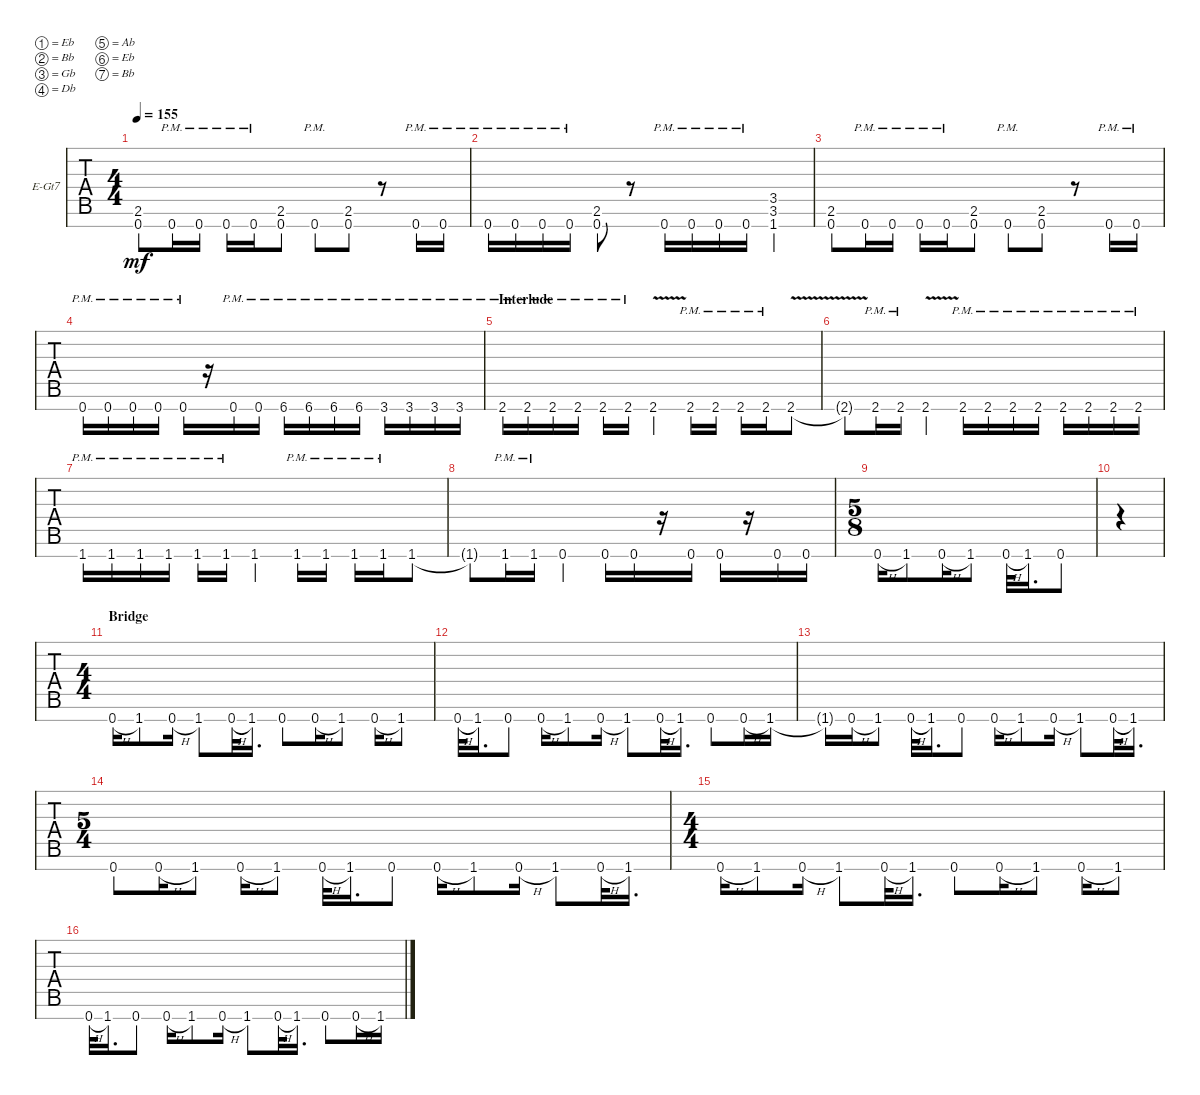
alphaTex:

\defaultSystemsLayout 4
\bracketExtendMode groupsimilarinstruments
\firstSystemTrackNameOrientation horizontal
\otherSystemsTrackNameOrientation horizontal
\track ("Travis Montgomery" "E-Gt7") {instrument distortionguitar}
\staff {tabs}
\tuning (Eb4 Bb3 Gb3 Db3 Ab2 Eb2 Bb1)
\ts (4 4)
\tempo 155
\clef g2
\ks c
(0.7 2.6).8{dy mf} 0.7{pm}.16 0.7{pm}.16 0.7{pm}.16 0.7{pm}.16 (0.7 2.6).8 0.7{pm}.8 (0.7 2.6).8 r.8 0.7{pm}.16 0.7{pm}.16 |
0.7{pm}.16 0.7{pm}.16 0.7{pm}.16 0.7{pm}.16 (0.7 2.6).8 r.8 0.7{pm}.16 0.7{pm}.16 0.7{pm}.16 0.7{pm}.16 (1.7 3.6 3.5).4 |
(0.7 2.6).8 0.7{pm}.16 0.7{pm}.16 0.7{pm}.16 0.7{pm}.16 (0.7 2.6).8 0.7{pm}.8 (0.7 2.6).8 r.8 0.7{pm}.16 0.7{pm}.16 |
0.7{pm}.16 0.7{pm}.16 0.7{pm}.16 0.7{pm}.16 0.7{pm}.16 r.16 0.7{pm}.16 0.7{pm}.16 6.7{pm}.16 6.7{pm}.16 6.7{pm}.16 6.7{pm}.16 3.7{pm}.16 3.7{pm}.16 3.7{pm}.16 3.7{pm}.16 |
\section ("" "Interlude")
2.7{pm}.16 2.7{pm}.16 2.7{pm}.16 2.7{pm}.16 2.7{pm}.16 2.7{pm}.16 2.7{v}.4 2.7{pm}.16 2.7{pm}.16 2.7{pm}.16 2.7{pm}.16 2.7{v}.8 |
2.7{v t}.8 2.7{pm}.16 2.7{pm}.16 2.7{v}.4 2.7{pm}.16 2.7{pm}.16 2.7{pm}.16 2.7{pm}.16 2.7{pm}.16 2.7{pm}.16 2.7{pm}.16 2.7{pm}.16 |
1.7{pm}.16 1.7{pm}.16 1.7{pm}.16 1.7{pm}.16 1.7{pm}.16 1.7{pm}.16 1.7.4 1.7{pm}.16 1.7{pm}.16 1.7{pm}.16 1.7{pm}.16 1.7.8 |
1.7{t}.8 1.7{pm}.16 1.7{pm}.16 0.7.4 0.7.16 0.7.16 r.16 0.7.16 0.7.16 r.16 0.7.16 0.7.16 |
\ts (5 8)
0.7{h}.16 1.7.8 0.7{h}.16 1.7.8 0.7{h}.32 1.7.16{d} 0.7.8 |
|
\ts (4 4)
\section ("" "Bridge")
0.7{h}.16 1.7.8 0.7{h}.16 1.7.8 0.7{h}.32 1.7.16{d} 0.7.8 0.7{h}.16 1.7.8 0.7{h}.16 1.7.8 |
0.7{h}.32 1.7.16{d} 0.7.8 0.7{h}.16 1.7.8 0.7{h}.16 1.7.8 0.7{h}.32 1.7.16{d} 0.7.8 0.7{h}.16 1.7.16 |
1.7{t}.16 0.7{h}.16 1.7.8 0.7{h}.32 1.7.16{d} 0.7.8 0.7{h}.16 1.7.8 0.7{h}.16 1.7.8 0.7{h}.32 1.7.16{d} |
\ts (5 4)
0.7.8 0.7{h}.16 1.7.8 0.7{h}.16 1.7.8 0.7{h}.32 1.7.16{d} 0.7.8 0.7{h}.16 1.7.8 0.7{h}.16 1.7.8 0.7{h}.32 1.7.16{d} |
\ts (4 4)
0.7{h}.16 1.7.8 0.7{h}.16 1.7.8 0.7{h}.32 1.7.16{d} 0.7.8 0.7{h}.16 1.7.8 0.7{h}.16 1.7.8 |
0.7{h}.32 1.7.16{d} 0.7.8 0.7{h}.16 1.7.8 0.7{h}.16 1.7.8 0.7{h}.32 1.7.16{d} 0.7.8 0.7{h}.16 1.7.16
